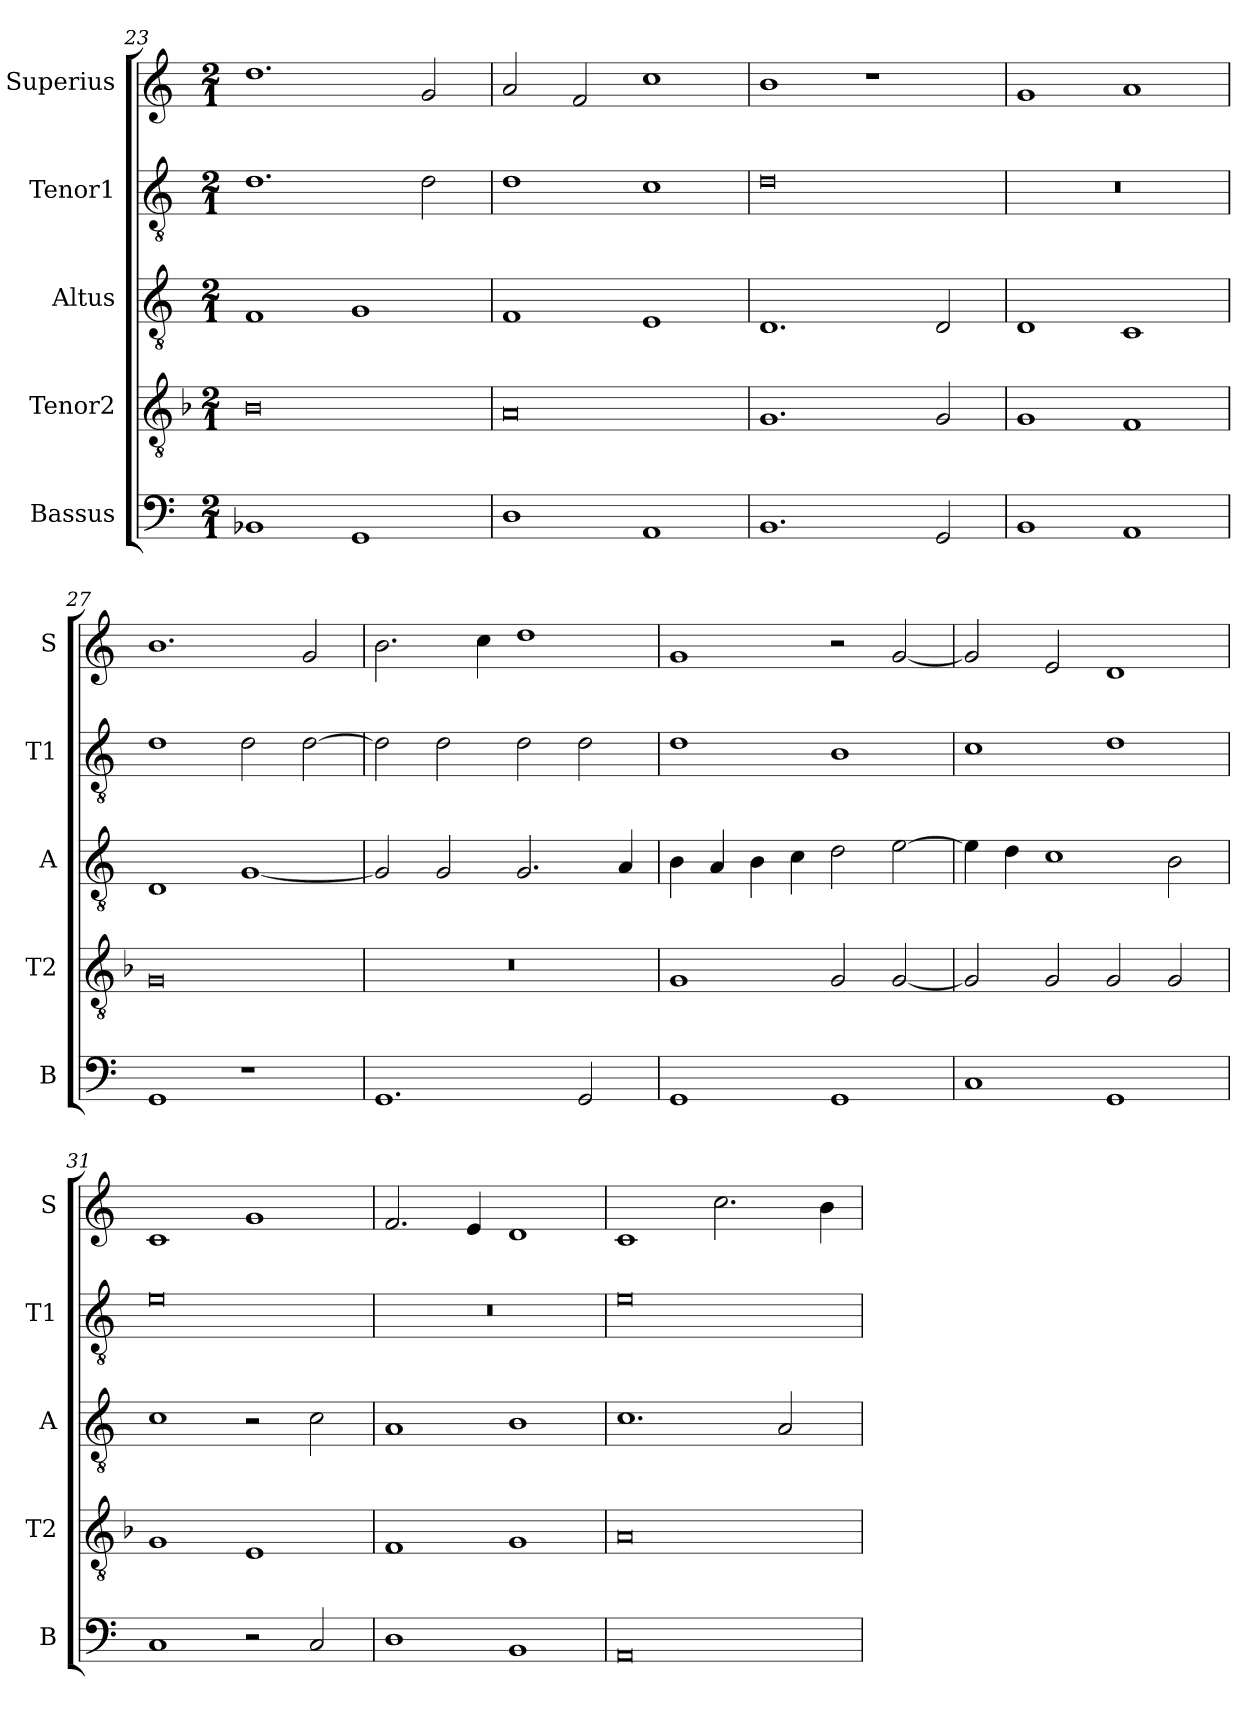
**kern	**kern	**kern	**kern	**kern
*part5	*part4	*part3	*part2	*part1
*staff5	*staff4	*staff3	*staff2	*staff1
*I"Bassus	*I"Tenor2	*I"Altus	*I"Tenor1	*I"Superius
*I'B	*I'T2	*I'A	*I'T1	*I'S
*clefF4	*clefGv2	*clefGv2	*clefGv2	*clefG2
*k[]	*k[b-]	*k[]	*k[]	*k[]
*M2/1	*M2/1	*M2/1	*M2/1	*M2/1
=23	=23	=23	=23	=23
1BB-X	0B-	1F	1.d	1.dd
1GG	.	1G	.	.
.	.	.	2d\	2g/
=24	=24	=24	=24	=24
1D	0A	1F	1d	2a/
.	.	.	.	2f/
1AA	.	1E	1c	1cc
=25	=25	=25	=25	=25
1.BB	1.G	1.D	0d	1b
.	.	.	.	1r
2GG/	2G/	2D/	.	.
=26	=26	=26	=26	=26
1BB	1G	1D	0r	1g
1AA	1F	1C	.	1a
=27	=27	=27	=27	=27
1GG	0G	1D	1d	1.b
1r	.	[1G	2d\	.
.	.	.	[2d\	2g/
=28	=28	=28	=28	=28
1.GG	0r	2G/]	2d\]	2.b\
.	.	2G/	2d\	.
.	.	.	.	4cc\
.	.	2.G/	2d\	1dd
2GG/	.	.	2d\	.
.	.	4A/	.	.
=29	=29	=29	=29	=29
1GG	1G	4B\	1d	1g
.	.	4A/	.	.
.	.	4B\	.	.
.	.	4c\	.	.
1GG	2G/	2d\	1B	2r
.	[2G/	[2e\	.	[2g/
=30	=30	=30	=30	=30
1C	2G/]	4e\]	1c	2g/]
.	.	4d\	.	.
.	2G/	1c	.	2e/
1GG	2G/	.	1d	1d
.	2G/	2B\	.	.
=31	=31	=31	=31	=31
1C	1G	1c	0e	1c
2r	1E	2r	.	1g
2C/	.	2c\	.	.
=32	=32	=32	=32	=32
1D	1F	1A	0r	2.f/
.	.	.	.	4e/
1BB	1G	1B	.	1d
=33	=33	=33	=33	=33
0AA	0A	1.c	0e	1c
.	.	.	.	2.cc\
.	.	2A/	.	.
.	.	.	.	4b\
=	=	=	=	=
*-	*-	*-	*-	*-
